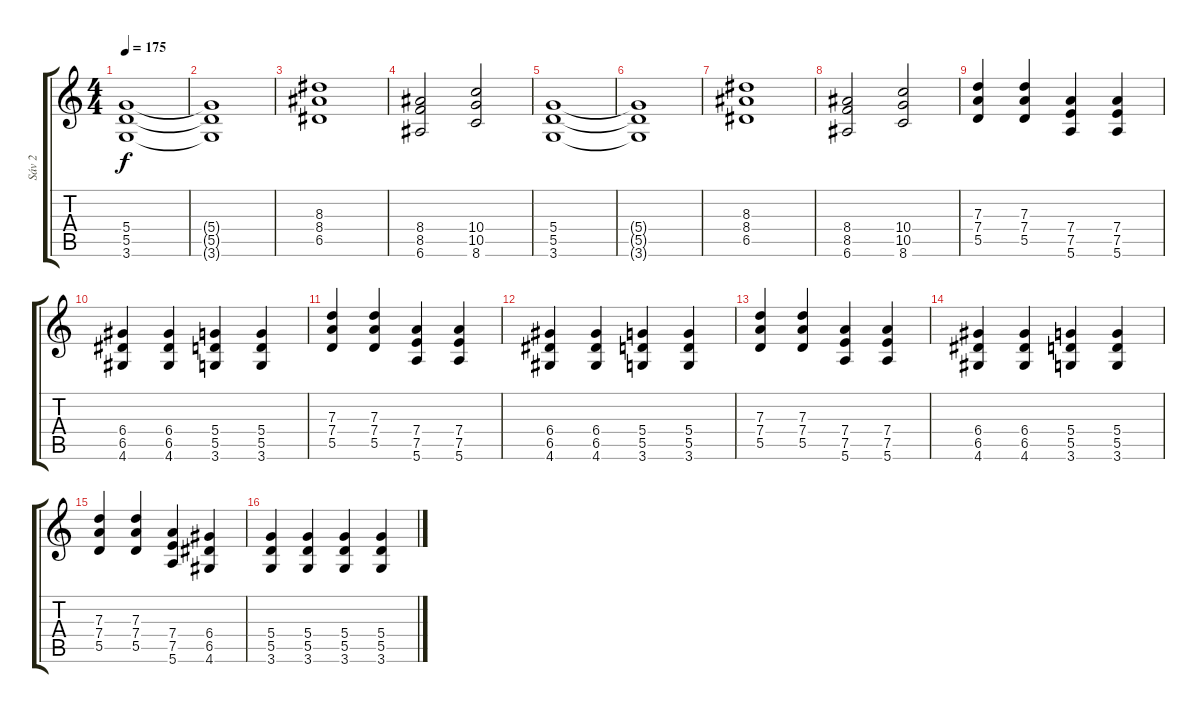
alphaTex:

\track ("Sáv 2" "Sáv 2") {instrument distortionguitar}
\staff {score tabs}
\tuning (E4 B3 G3 D3 A2 E2) {hide}
\ts (4 4)
\tempo 175
\clef g2
\ks c
(5.4 5.5 3.6).1{dy f} |
(5.4{t} 5.5{t} 3.6{t}).1 |
(8.3 8.4 6.5).1 |
(8.4 8.5 6.6).2 (10.4 10.5 8.6).2 |
(5.4 5.5 3.6).1 |
(5.4{t} 5.5{t} 3.6{t}).1 |
(8.3 8.4 6.5).1 |
(8.4 8.5 6.6).2 (10.4 10.5 8.6).2 |
(7.3 7.4 5.5).4 (7.3 7.4 5.5).4 (7.4 7.5 5.6).4 (7.4 7.5 5.6).4 |
(6.4 6.5 4.6).4 (6.4 6.5 4.6).4 (5.4 5.5 3.6).4 (5.4 5.5 3.6).4 |
(7.3 7.4 5.5).4 (7.3 7.4 5.5).4 (7.4 7.5 5.6).4 (7.4 7.5 5.6).4 |
(6.4 6.5 4.6).4 (6.4 6.5 4.6).4 (5.4 5.5 3.6).4 (5.4 5.5 3.6).4 |
(7.3 7.4 5.5).4 (7.3 7.4 5.5).4 (7.4 7.5 5.6).4 (7.4 7.5 5.6).4 |
(6.4 6.5 4.6).4 (6.4 6.5 4.6).4 (5.4 5.5 3.6).4 (5.4 5.5 3.6).4 |
(7.3 7.4 5.5).4 (7.3 7.4 5.5).4 (7.4 7.5 5.6).4 (6.4 6.5 4.6).4 |
(5.4 5.5 3.6).4 (5.4 5.5 3.6).4 (5.4 5.5 3.6).4 (5.4 5.5 3.6).4
